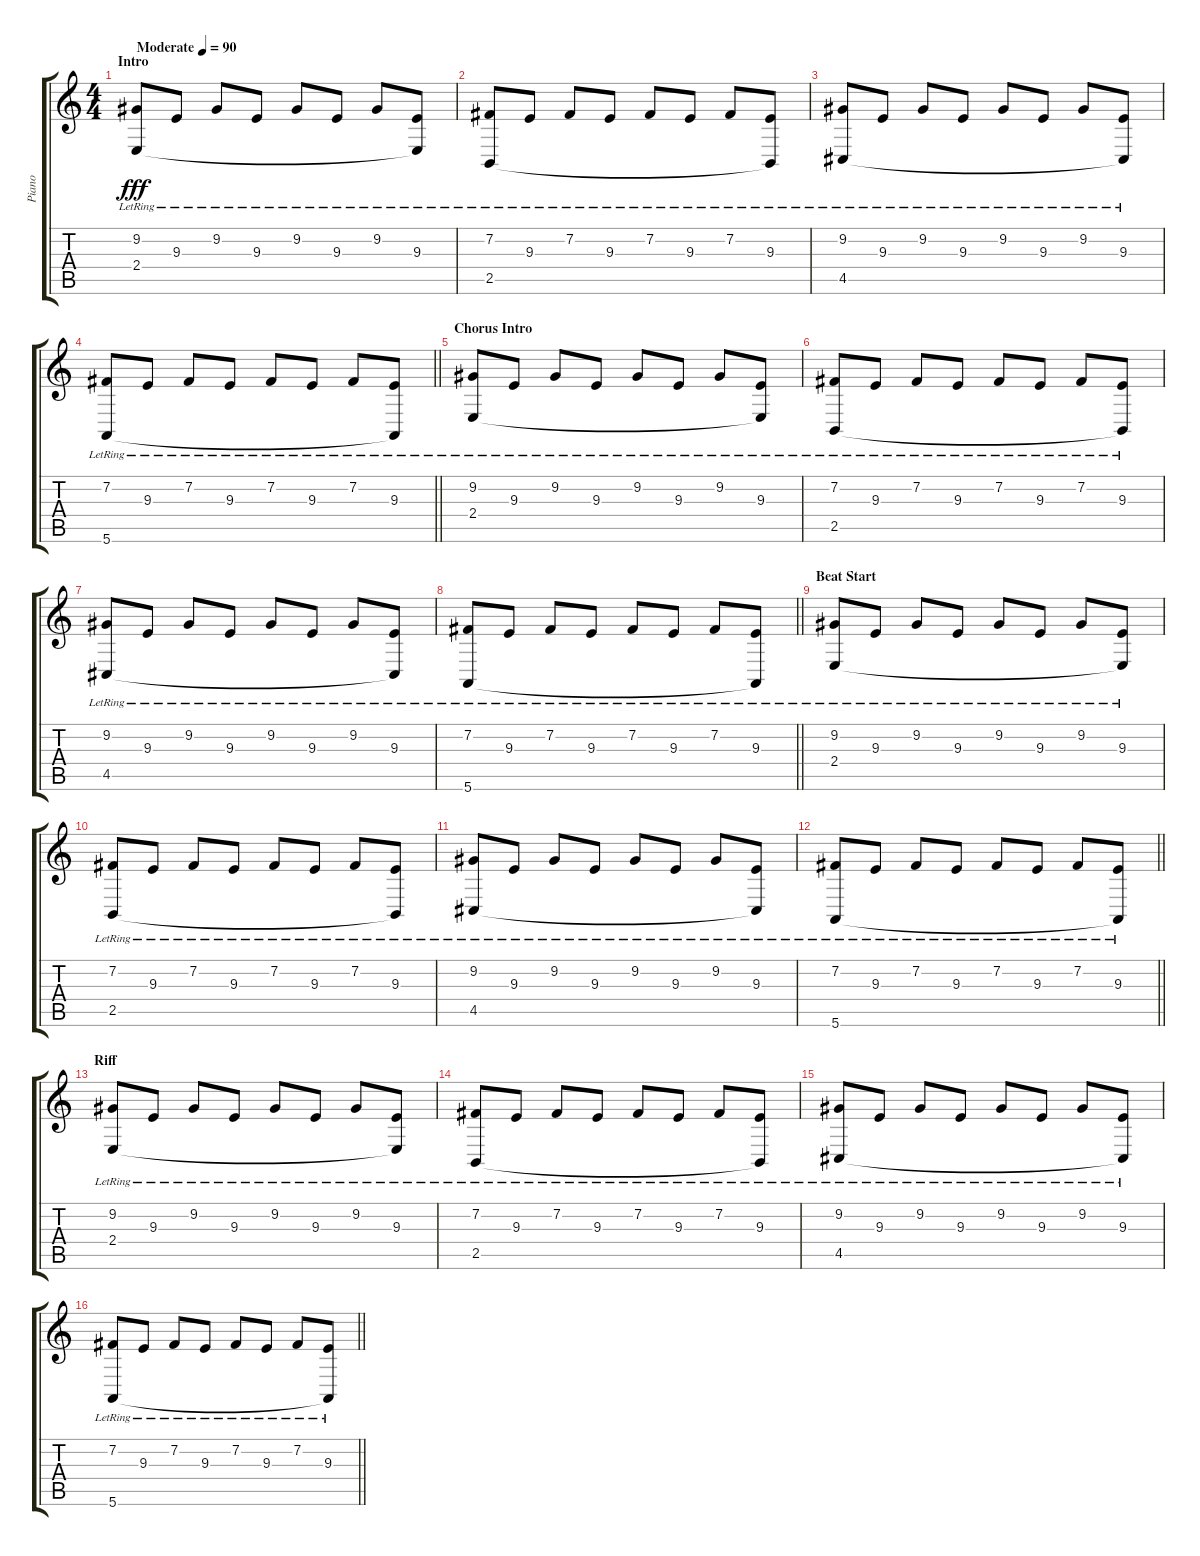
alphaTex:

\track ("Piano" "Piano") {instrument brightacousticpiano}
\staff {score tabs}
\tuning (E4 B3 G3 D3 A2 E2) {hide}
\ts (4 4)
\section ("" "Intro")
\tempo (90 "Moderate")
\clef g2
\ks c
(9.2{lr} 2.4{lr}).8{dy fff instrument brightacousticpiano} 9.3{lr}.8 9.2{lr}.8 9.3{lr}.8 9.2{lr}.8 9.3{lr}.8 9.2{lr}.8 (9.3{lr} 2.4{t}).8 |
(7.2{lr} 2.5).8 9.3{lr}.8 7.2{lr}.8 9.3{lr}.8 7.2{lr}.8 9.3{lr}.8 7.2{lr}.8 (9.3{lr} 2.5{t}).8 |
(9.2{lr} 4.5).8 9.3{lr}.8 9.2{lr}.8 9.3{lr}.8 9.2{lr}.8 9.3{lr}.8 9.2{lr}.8 (9.3{lr} 4.5{t}).8 |
\barLineRight lightlight
(7.2{lr} 5.6).8 9.3{lr}.8 7.2{lr}.8 9.3{lr}.8 7.2{lr}.8 9.3{lr}.8 7.2{lr}.8 (9.3{lr} 5.6{t}).8 |
\section ("" "Chorus Intro")
(9.2{lr} 2.4{lr}).8 9.3{lr}.8 9.2{lr}.8 9.3{lr}.8 9.2{lr}.8 9.3{lr}.8 9.2{lr}.8 (9.3{lr} 2.4{t}).8 |
(7.2{lr} 2.5).8 9.3{lr}.8 7.2{lr}.8 9.3{lr}.8 7.2{lr}.8 9.3{lr}.8 7.2{lr}.8 (9.3{lr} 2.5{t}).8 |
(9.2{lr} 4.5).8 9.3{lr}.8 9.2{lr}.8 9.3{lr}.8 9.2{lr}.8 9.3{lr}.8 9.2{lr}.8 (9.3{lr} 4.5{t}).8 |
\barLineRight lightlight
(7.2{lr} 5.6).8 9.3{lr}.8 7.2{lr}.8 9.3{lr}.8 7.2{lr}.8 9.3{lr}.8 7.2{lr}.8 (9.3{lr} 5.6{t}).8 |
\section ("" "Beat Start")
(9.2{lr} 2.4{lr}).8 9.3{lr}.8 9.2{lr}.8 9.3{lr}.8 9.2{lr}.8 9.3{lr}.8 9.2{lr}.8 (9.3{lr} 2.4{t}).8 |
(7.2{lr} 2.5).8 9.3{lr}.8 7.2{lr}.8 9.3{lr}.8 7.2{lr}.8 9.3{lr}.8 7.2{lr}.8 (9.3{lr} 2.5{t}).8 |
(9.2{lr} 4.5).8 9.3{lr}.8 9.2{lr}.8 9.3{lr}.8 9.2{lr}.8 9.3{lr}.8 9.2{lr}.8 (9.3{lr} 4.5{t}).8 |
\barLineRight lightlight
(7.2{lr} 5.6).8 9.3{lr}.8 7.2{lr}.8 9.3{lr}.8 7.2{lr}.8 9.3{lr}.8 7.2{lr}.8 (9.3{lr} 5.6{t}).8 |
\section ("" "Riff")
(9.2{lr} 2.4{lr}).8 9.3{lr}.8 9.2{lr}.8 9.3{lr}.8 9.2{lr}.8 9.3{lr}.8 9.2{lr}.8 (9.3{lr} 2.4{t}).8 |
(7.2{lr} 2.5).8 9.3{lr}.8 7.2{lr}.8 9.3{lr}.8 7.2{lr}.8 9.3{lr}.8 7.2{lr}.8 (9.3{lr} 2.5{t}).8 |
(9.2{lr} 4.5).8 9.3{lr}.8 9.2{lr}.8 9.3{lr}.8 9.2{lr}.8 9.3{lr}.8 9.2{lr}.8 (9.3{lr} 4.5{t}).8 |
\barLineRight lightlight
(7.2{lr} 5.6).8 9.3{lr}.8 7.2{lr}.8 9.3{lr}.8 7.2{lr}.8 9.3{lr}.8 7.2{lr}.8 (9.3{lr} 5.6{t}).8
